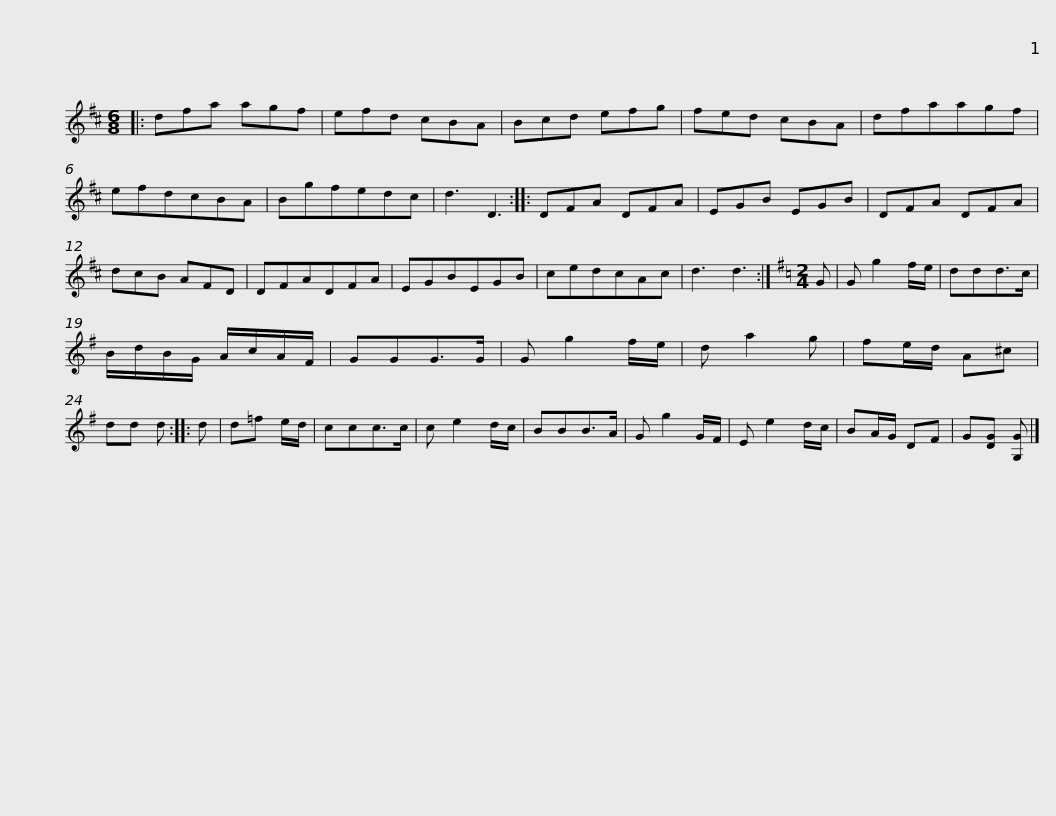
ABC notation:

X:1
L:1/8
M:6/8
I:linebreak $
K:D
V:1 treble
V:1
|: dfa agf | efd cBA | Bcd efg | fed cBA | dfaagf | %5
 efdcBA | Bgfedc |$ d3 D3 :: DFA DFA | EGB EGB | %10
 DFA DFA | dcB AFD | DFADFA | EGBEGB |$ cedcAc | %15
 d3 d3 :|[K:G][M:2/4] G | G g2 f/e/ | ddd>c | B/d/B/G/ A/c/A/F/ | %20
 GGG>G | G g2 f/e/ | d a2 g |$ fe/d/ A^c | dd d :: %25
 d | d=f e/d/ | ccc>c | c e2 d/c/ | BBB>A | %30
 G g2 G/F/ | E e2 d/c/ | BA/G/ DF |$ G[DG] [G,G] |] %34
